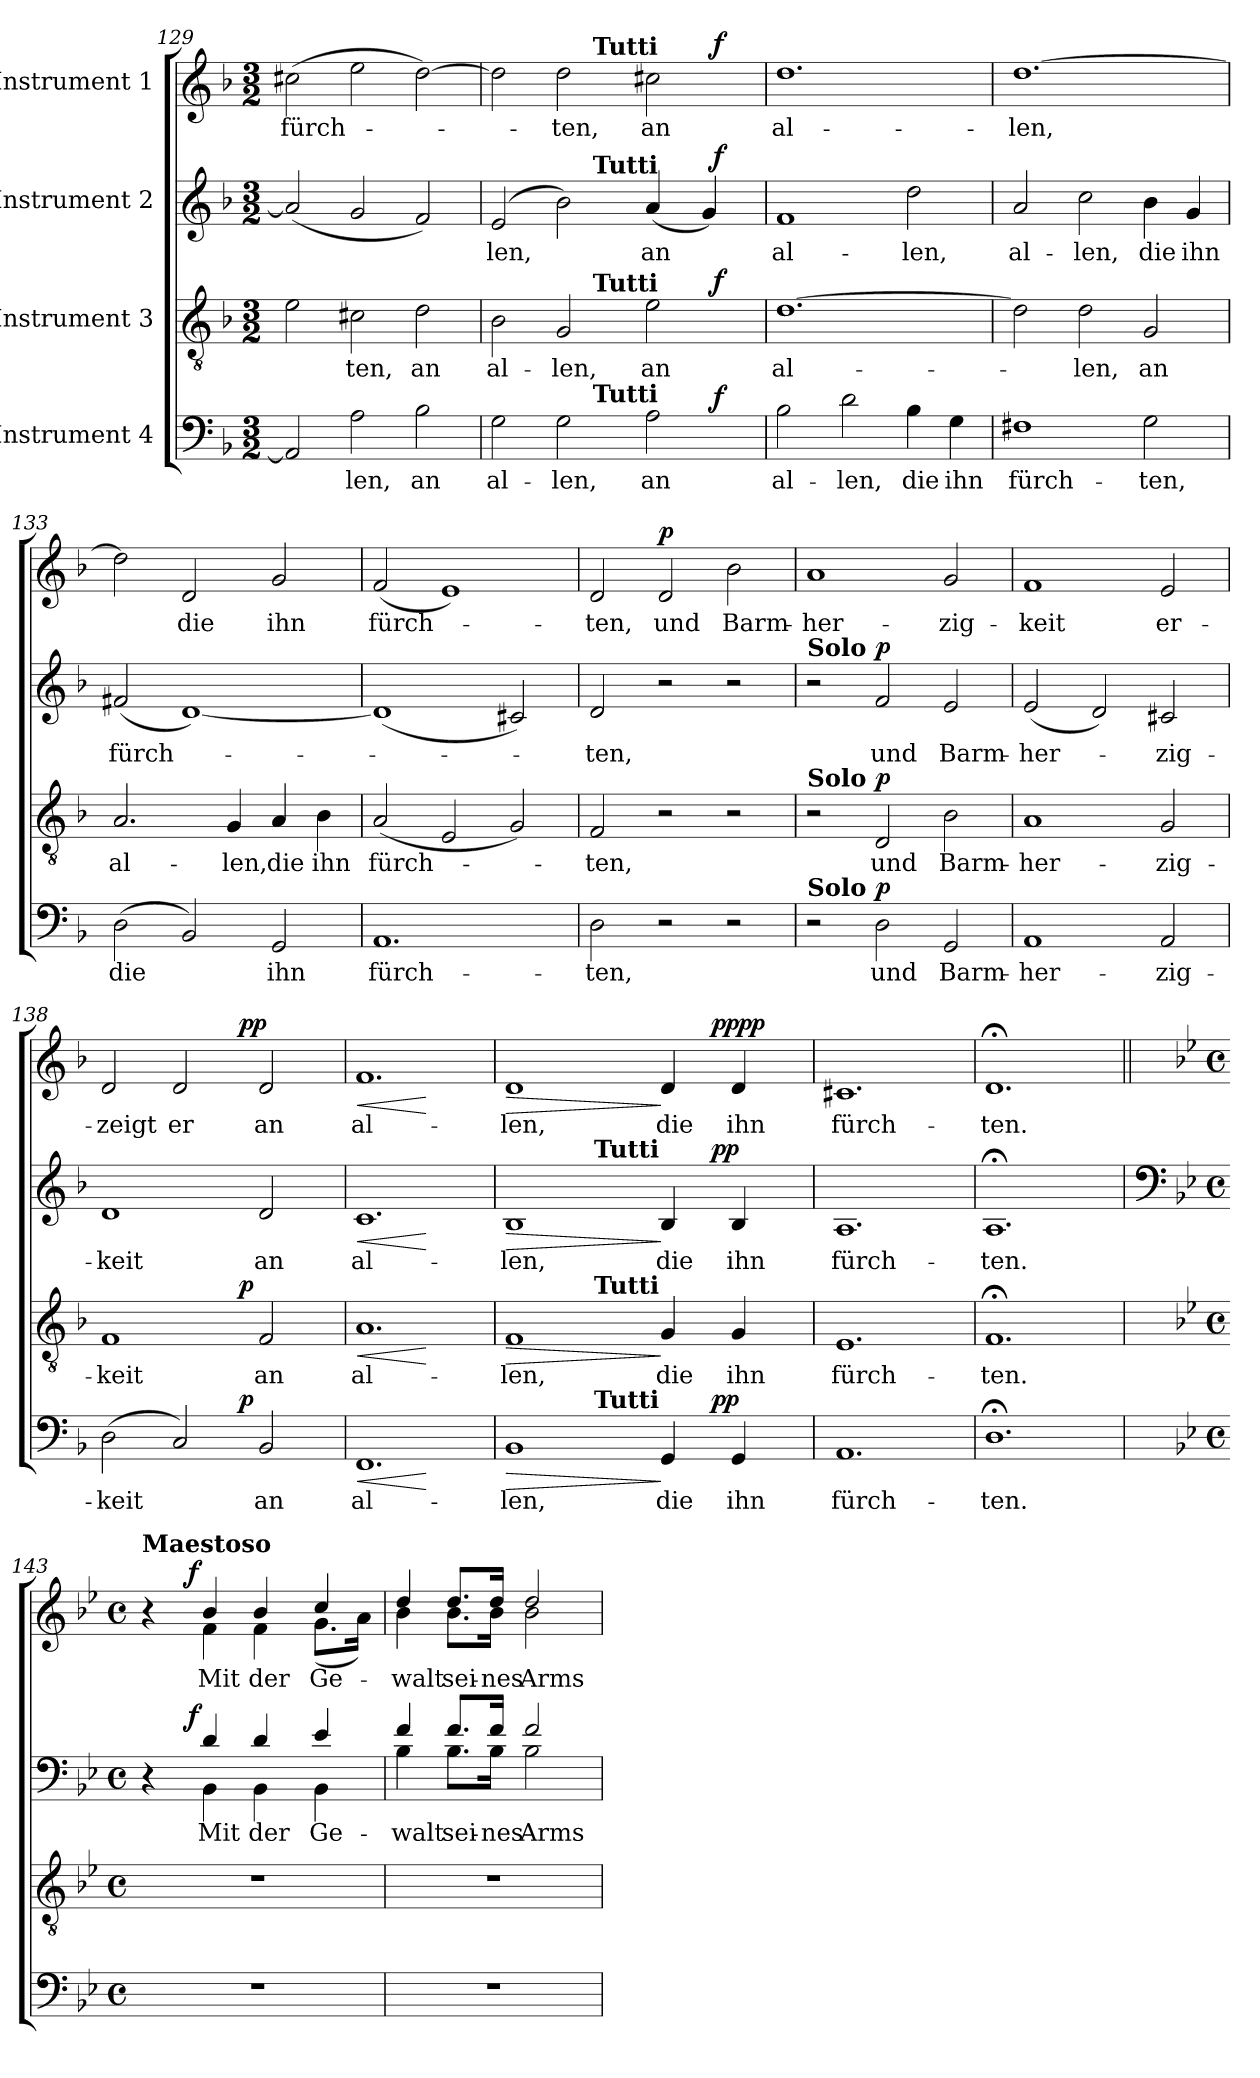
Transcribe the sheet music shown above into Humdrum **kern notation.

**kern	**text	**dynam	**kern	**text	**dynam	**kern	**text	**dynam	**kern	**text	**dynam
*part4	*part4	*part4	*part3	*part3	*part3	*part2	*part2	*part2	*part1	*part1	*part1
*staff4	*staff4	*staff4	*staff3	*staff3	*staff3	*staff2	*staff2	*staff2	*staff1	*staff1	*staff1
*I"Instrument 4	*	*	*I"Instrument 3	*	*	*I"Instrument 2	*	*	*I"Instrument 1	*	*
*clefF4	*	*	*clefGv2	*	*	*clefG2	*	*	*clefG2	*	*
*k[b-]	*	*	*k[b-]	*	*	*k[b-]	*	*	*k[b-]	*	*
*F:	*	*	*F:	*	*	*F:	*	*	*F:	*	*
*M3/2	*	*	*M3/2	*	*	*M3/2	*	*	*M3/2	*	*
=129	=129	=129	=129	=129	=129	=129	=129	=129	=129	=129	=129
!	!	!	!	!	!	!	!	!	!	!LO:LY:b	!
2AA/]	.	.	2e\	.	.	(<2a/]	.	.	(>2cc#X\	fürch-	.
!	!LO:LY:b:cj	!	!	!LO:LY:b:cj	!	!	!	!	!	!	!
2A\	-len,	.	2c#X\	-ten,	.	2g/	.	.	2ee\	.	.
!	!LO:LY:b:cj	!	!	!LO:LY:b:cj	!	!	!	!	!	!	!
2B-\	an	.	2d\	an	.	2f/)	.	.	[>2dd\)	.	.
=130	=130	=130	=130	=130	=130	=130	=130	=130	=130	=130	=130
!	!LO:LY:b:cj	!	!	!LO:LY:b:cj	!	!	!LO:LY:b	!	!	!	!
*^	*	*	*^	*	*	*^	*	*	*^	*	*
*	*^	*	*	*	*^	*	*	*	*^	*	*	*	*^	*	*
2G\	1ryy	2ryy	al-	.	2B-\	1ryy	2ryy	al-	.	(>2e/	1ryy	2ryy	-len,	.	2dd\]	1ryy	2ryy	.	.
!	!	!	!LO:LY:b:cj	!	!	!	!	!LO:LY:b:cj	!	!	!	!	!	!	!	!	!	!LO:LY:b:cj	!
2G\	.	8ryy	-len,	.	2G/	.	8ryy	-len,	.	2b-\)	.	8ryy	.	.	2dd\	.	8ryy	-ten,	.
.	.	64ryy	.	.	.	.	64ryy	.	.	.	.	64ryy	.	.	.	.	64ryy	.	.
!	!	!	!	!	!	!	!	!	!	!	!	!	!	!	!	!	!LO:TX:a:B:t=Tutti	!	!
!	!	!	!	!	!	!	!	!	!	!	!	!LO:TX:a:B:t=Tutti	!	!	!	!	!	!	!
!	!	!	!	!	!	!	!LO:TX:a:B:t=Tutti	!	!	!	!	!	!	!	!	!	!	!	!
!	!	!LO:TX:a:B:t=Tutti	!	!	!	!	!	!	!	!	!	!	!	!	!	!	!	!	!
.	.	2ryy	.	.	.	.	2ryy	.	.	.	.	2ryy	.	.	.	.	2ryy	.	.
!	!	!	!LO:LY:b:cj	!	!	!	!	!LO:LY:b:cj	!	!	!	!	!LO:LY:b:cj	!	!	!	!	!LO:LY:b:cj	!
2A\	4ryy	.	an	.	2e\	4ryy	.	an	.	(<4a/	4ryy	.	an	.	2cc#X\	4ryy	.	an	.
.	.	4ryy	.	.	.	.	4ryy	.	.	.	.	4ryy	.	.	.	.	4ryy	.	.
.	32ryy	.	.	.	.	32ryy	.	.	.	4g/)	32ryy	.	.	.	.	32ryy	.	.	.
!	!	!	!	!LO:DY:a	!	!	!	!	!LO:DY:a	!	!	!	!	!LO:DY:a	!	!	!	!	!LO:DY:a
.	8..ryy	.	.	f	.	8..ryy	.	.	f	.	8..ryy	.	.	f	.	8..ryy	.	.	f
.	.	16..ryy	.	.	.	.	16..ryy	.	.	.	.	16..ryy	.	.	.	.	16..ryy	.	.
=131	=131	=131	=131	=131	=131	=131	=131	=131	=131	=131	=131	=131	=131	=131	=131	=131	=131	=131	=131
!	!	!	!LO:LY:b:cj	!	!	!	!	!LO:LY:b:cj	!	!	!	!	!LO:LY:b:cj	!	!	!	!	!LO:LY:b:cj	!
*v	*v	*v	*	*	*	*	*	*	*	*v	*v	*v	*	*	*v	*v	*v	*	*
*	*	*	*v	*v	*v	*	*	*	*	*	*	*	*
2B-\	al-	.	[>1.d	al-	.	1f	al-	.	1.dd	al-	.
!	!LO:LY:b:cj	!	!	!	!	!	!	!	!	!	!
2d\	-len,	.	.	.	.	.	.	.	.	.	.
!	!LO:LY:b:cj	!	!	!	!	!	!LO:LY:b:cj	!	!	!	!
4B-\	die	.	.	.	.	2dd\	-len,	.	.	.	.
!	!LO:LY:b:cj	!	!	!	!	!	!	!	!	!	!
4G\	ihn	.	.	.	.	.	.	.	.	.	.
=132	=132	=132	=132	=132	=132	=132	=132	=132	=132	=132	=132
!	!LO:LY:b:cj	!	!	!	!	!	!LO:LY:b:cj	!	!	!LO:LY:b:cj	!
1F#X	fürch-	.	2d\]	.	.	2a/	al-	.	[>1.dd	-len,	.
!	!	!	!	!LO:LY:b:cj	!	!	!LO:LY:b:cj	!	!	!	!
.	.	.	2d\	-len,	.	2cc\	-len,	.	.	.	.
!	!LO:LY:b:cj	!	!	!LO:LY:b:cj	!	!	!LO:LY:b:cj	!	!	!	!
2G\	-ten,	.	2G/	an	.	4b-\	die	.	.	.	.
!	!	!	!	!	!	!	!LO:LY:b:cj	!	!	!	!
.	.	.	.	.	.	4g/	ihn	.	.	.	.
=133	=133	=133	=133	=133	=133	=133	=133	=133	=133	=133	=133
!	!LO:LY:b	!	!	!LO:LY:b:cj	!	!	!LO:LY:b	!	!	!	!
(>2D\	die	.	2.A/	al-	.	(<2f#X/	fürch-	.	2dd\]	.	.
!	!	!	!	!	!	!	!	!	!	!LO:LY:b:cj	!
2BB-/)	.	.	.	.	.	[<1d)	.	.	2d/	die	.
!	!	!	!	!LO:LY:b:cj	!	!	!	!	!	!	!
.	.	.	4G/	-len,	.	.	.	.	.	.	.
!	!LO:LY:b:cj	!	!	!LO:LY:b:cj	!	!	!	!	!	!LO:LY:b:cj	!
2GG/	ihn	.	4A/	die	.	.	.	.	2g/	ihn	.
!	!	!	!	!LO:LY:b:cj	!	!	!	!	!	!	!
.	.	.	4B-\	ihn	.	.	.	.	.	.	.
=134	=134	=134	=134	=134	=134	=134	=134	=134	=134	=134	=134
!	!LO:LY:b:cj	!	!	!LO:LY:b	!	!	!	!	!	!LO:LY:b	!
1.AA	fürch-	.	(<2A/	fürch-	.	(<1d]	.	.	(<2f/	fürch-	.
.	.	.	2E/	.	.	.	.	.	1e)	.	.
.	.	.	2G/)	.	.	2c#X/)	.	.	.	.	.
!!LO:PB:g=z
=135	=135	=135	=135	=135	=135	=135	=135	=135	=135	=135	=135
!	!LO:LY:b:cj	!	!	!LO:LY:b:cj	!	!	!LO:LY:b:cj	!	!	!LO:LY:b:cj	!
2D\	-ten,	.	2F/	-ten,	.	2d/	-ten,	.	2d/	-ten,	.
!	!	!	!	!	!	!	!	!	!	!LO:LY:b:cj	!LO:DY:a
2r	.	.	2r	.	.	2r	.	.	2d/	und	p
!	!	!	!	!	!	!	!	!	!	!LO:LY:b:cj	!
2r	.	.	2r	.	.	2r	.	.	2b-\	Barm-	.
=136	=136	=136	=136	=136	=136	=136	=136	=136	=136	=136	=136
!	!	!	!	!	!	!LO:TX:a:B:t=Solo	!	!	!	!	!
!	!	!	!LO:TX:a:B:t=Solo	!	!	!	!	!	!	!	!
!LO:TX:a:B:t=Solo	!	!	!	!	!	!	!	!	!	!	!
!	!	!	!	!	!	!	!	!	!	!LO:LY:b:cj	!
2r	.	.	2r	.	.	2r	.	.	1a	-her-	.
!	!LO:LY:b:cj	!LO:DY:a	!	!LO:LY:b:cj	!LO:DY:a	!	!LO:LY:b:cj	!LO:DY:a	!	!	!
2D\	und	p	2D/	und	p	2f/	und	p	.	.	.
!	!LO:LY:b:cj	!	!	!LO:LY:b:cj	!	!	!LO:LY:b:cj	!	!	!LO:LY:b:cj	!
2GG/	Barm-	.	2B-\	Barm-	.	2e/	Barm-	.	2g/	-zig-	.
=137	=137	=137	=137	=137	=137	=137	=137	=137	=137	=137	=137
!	!LO:LY:b:cj	!	!	!LO:LY:b:cj	!	!	!LO:LY:b	!	!	!LO:LY:b:cj	!
1AA	-her-	.	1A	-her-	.	(<2e/	-her-	.	1f	-keit	.
.	.	.	.	.	.	2d/)	.	.	.	.	.
!	!LO:LY:b:cj	!	!	!LO:LY:b:cj	!	!	!LO:LY:b:cj	!	!	!LO:LY:b:cj	!
2AA/	-zig-	.	2G/	-zig-	.	2c#X/	-zig-	.	2e/	er-	.
=138	=138	=138	=138	=138	=138	=138	=138	=138	=138	=138	=138
!	!LO:LY:b	!	!	!LO:LY:b:cj	!	!	!LO:LY:b:cj	!	!	!LO:LY:b:cj	!
*^	*	*	*^	*	*	*	*	*	*^	*	*
(>2D\	2...ryy	-keit	.	1F	2...ryy	-keit	.	1d	-keit	.	2d/	2...ryy	-zeigt	.
!	!	!	!	!	!	!	!	!	!	!	!	!	!LO:LY:b:cj	!
2C/)	.	.	.	.	.	.	.	.	.	.	2d/	.	er	.
!	!	!	!LO:DY:a	!	!	!	!LO:DY:a	!	!	!	!	!	!	!LO:DY:a
!	!	!	!	!	!	!	!	!	!	!	!	!	!	!LO:DY:n=1:b
.	2ryy	.	p	.	2ryy	.	p	.	.	.	.	2ryy	.	p p
!	!	!LO:LY:b:cj	!	!	!	!LO:LY:b:cj	!	!	!LO:LY:b:cj	!	!	!	!LO:LY:b:cj	!
2BB-/	.	an	.	2F/	.	an	.	2d/	an	.	2d/	.	an	.
.	16ryy	.	.	.	16ryy	.	.	.	.	.	.	16ryy	.	.
=139	=139	=139	=139	=139	=139	=139	=139	=139	=139	=139	=139	=139	=139	=139
!	!	!LO:LY:b:cj	!LO:HP:b	!	!	!LO:LY:b:cj	!LO:HP:b	!	!LO:LY:b:cj	!LO:HP:b	!	!	!LO:LY:b:cj	!LO:HP:b
*v	*v	*	*	*	*	*	*	*	*	*	*v	*v	*	*
*	*	*	*v	*v	*	*	*	*	*	*	*	*
1.FF	al-	<	1.A	al-	<	1.c	al-	<	1.f	al-	<
.	.	[	.	.	[	.	.	[	.	.	[
=140	=140	=140	=140	=140	=140	=140	=140	=140	=140	=140	=140
!	!LO:LY:b:cj	!LO:HP:b	!	!LO:LY:b:cj	!LO:HP:b	!	!LO:LY:b:cj	!LO:HP:b	!	!LO:LY:b:cj	!LO:HP:b
*^	*	*	*^	*	*	*^	*	*	*^	*	*
*	*^	*	*	*	*	*	*	*	*^	*	*	*	*	*	*
1BB-	1ryy	2ryy	-len,	>	1F	2ryy	-len,	>	1B-	1ryy	2ryy	-len,	>	1d	1ryy	-len,	>
.	.	32.ryy	.	.	.	32.ryy	.	.	.	.	32.ryy	.	.	.	.	.	.
!	!	!	!	!	!	!	!	!	!	!	!LO:TX:a:B:t=Tutti	!	!	!	!	!	!
!	!	!	!	!	!	!LO:TX:a:B:t=Tutti	!	!	!	!	!	!	!	!	!	!	!
!	!	!LO:TX:a:B:t=Tutti	!	!	!	!	!	!	!	!	!	!	!	!	!	!	!
.	.	2ryy	.	.	.	2ryy	.	.	.	.	2ryy	.	.	.	.	.	.
!	!	!	!LO:LY:b:cj	!	!	!	!LO:LY:b:cj	!	!	!	!	!LO:LY:b:cj	!	!	!	!LO:LY:b:cj	!
4GG/	8.ryy	.	die	]	4G/	.	die	]	4B-/	8.ryy	.	die	]	4d/	8.ryy	die	]
.	.	4ryy	.	.	.	4ryy	.	.	.	.	4ryy	.	.	.	.	.	.
!	!	!	!	!LO:DY:a	!	!	!	!	!	!	!	!	!LO:DY:b	!	!	!	!LO:DY:a
!	!	!	!	!	!	!	!	!	!	!	!	!	!	!	!	!	!LO:DY:n=1:b
.	4ryy	.	.	pp	.	.	.	.	.	4ryy	.	.	pp	.	4ryy	.	pp pp
!	!	!	!LO:LY:b:cj	!	!	!	!LO:LY:b:cj	!	!	!	!	!LO:LY:b:cj	!	!	!	!LO:LY:b:cj	!
4GG/	.	.	ihn	.	4G/	.	ihn	.	4B-/	.	.	ihn	.	4d/	.	ihn	.
.	.	8ryy	.	.	.	8ryy	.	.	.	.	8ryy	.	.	.	.	.	.
.	.	16ryy	.	.	.	16ryy	.	.	.	.	16ryy	.	.	.	.	.	.
.	16ryy	.	.	.	.	.	.	.	.	16ryy	.	.	.	.	16ryy	.	.
.	.	64ryy	.	.	.	64ryy	.	.	.	.	64ryy	.	.	.	.	.	.
=141	=141	=141	=141	=141	=141	=141	=141	=141	=141	=141	=141	=141	=141	=141	=141	=141	=141
!	!	!	!LO:LY:b:cj	!	!	!	!LO:LY:b:cj	!	!	!	!	!LO:LY:b:cj	!	!	!	!LO:LY:b:cj	!
*v	*v	*v	*	*	*	*	*	*	*v	*v	*v	*	*	*v	*v	*	*
*	*	*	*v	*v	*	*	*	*	*	*	*	*
1.AA	fürch-	.	1.E	fürch-	.	1.A	fürch-	.	1.c#X	fürch-	.
=142	=142	=142	=142	=142	=142	=142	=142	=142	=142	=142	=142
!	!LO:LY:b:cj	!	!	!LO:LY:b:cj	!	!	!LO:LY:b:cj	!	!	!LO:LY:b:cj	!
1.D;<	-ten.	.	1.F;<	-ten.	.	1.A;<	-ten.	.	1.d;<	-ten.	.
!!LO:LB:g=z
=143	=143||	=143||	=143	=143||	=143||	=143	=143||	=143||	=143||	=143||	=143||
*	*	*	*	*	*	*clefF4	*	*	*	*	*
*k[b-e-]	*	*	*k[b-e-]	*	*	*k[b-e-]	*	*	*k[b-e-]	*	*
*B-:	*	*	*B-:	*	*	*B-:	*	*	*B-:	*	*
*M4/4	*	*	*M4/4	*	*	*M4/4	*	*	*M4/4	*	*
*met(c)	*	*	*met(c)	*	*	*met(c)	*	*	*met(c)	*	*
*	*	*	*	*	*	*^	*	*	*^	*	*
*	*	*	*	*	*	*	*^	*	*	*	*^	*	*
!	!	!	!	!	!	!	!	!	!	!	!LO:TX:a:B:t=Maestoso	!	!	!	!
1r	.	.	1r	.	.	4r	4ryy	8..ryy	.	.	4r	4ryy	8..ryy	.	.
!	!	!	!	!	!	!	!	!	!	!LO:DY:a	!	!	!	!	!LO:DY:a
.	.	.	.	.	.	.	.	2ryy	.	f	.	.	2ryy	.	f
!	!	!	!	!	!	!	!	!	!LO:LY:b:cj	!	!	!	!	!LO:LY:b:cj	!
.	.	.	.	.	.	4d/	4BB-\	.	Mit	.	4b-/	4f\	.	Mit	.
!	!	!	!	!	!	!	!	!	!LO:LY:b:cj	!	!	!	!	!LO:LY:b:cj	!
.	.	.	.	.	.	4d/	4BB-\	.	der	.	4b-/	4f\	.	der	.
.	.	.	.	.	.	.	.	4ryy	.	.	.	.	4ryy	.	.
!	!	!	!	!	!	!	!	!	!LO:LY:b:cj	!	!	!	!	!LO:LY:b:cj	!
.	.	.	.	.	.	4e-/	4BB-\	.	Ge-	.	4cc/	(<8.g\L	.	Ge-	.
.	.	.	.	.	.	.	.	.	.	.	.	16a\J)	.	.	.
.	.	.	.	.	.	.	.	32ryy	.	.	.	.	32ryy	.	.
=144	=144	=144	=144	=144	=144	=144	=144	=144	=144	=144	=144	=144	=144	=144	=144
!	!	!	!	!	!	!	!	!	!LO:LY:b:cj	!	!	!	!	!LO:LY:b:cj	!
*	*	*	*	*	*	*	*v	*v	*	*	*	*	*	*	*
*	*	*	*	*	*	*	*	*	*	*	*v	*v	*	*
1r	.	.	1r	.	.	4f/	4B-\	-walt	.	4dd/	4b-\	-walt	.
!	!	!	!	!	!	!	!	!LO:LY:b:cj	!	!	!	!LO:LY:b:cj	!
.	.	.	.	.	.	8.f/L	8.B-\L	sei-	.	8.dd/L	8.b-\L	sei-	.
!	!	!	!	!	!	!	!	!LO:LY:b:cj	!	!	!	!LO:LY:b:cj	!
.	.	.	.	.	.	16f/J	16B-\J	-nes	.	16dd/J	16b-\J	-nes	.
!	!	!	!	!	!	!	!	!LO:LY:b:cj	!	!	!	!LO:LY:b:cj	!
.	.	.	.	.	.	2f/	2B-\	Arms	.	2dd/	2b-\	Arms	.
*	*	*	*	*	*	*v	*v	*	*	*	*	*	*
*	*	*	*	*	*	*	*	*	*v	*v	*	*
=	=	=	=	=	=	=	=	=	=	=	=
*-	*-	*-	*-	*-	*-	*-	*-	*-	*-	*-	*-
